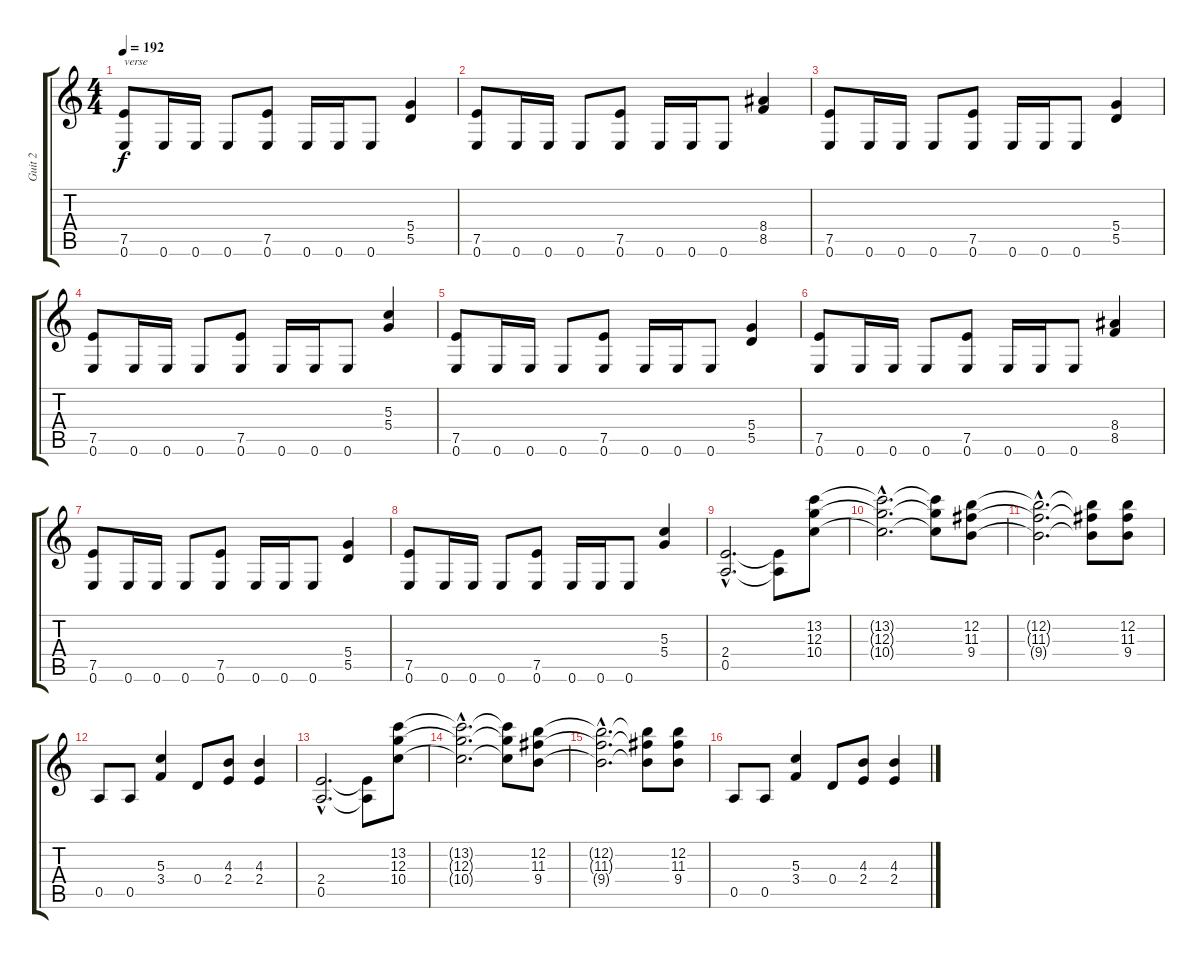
\track ("Guit 2" "Guit 2") {instrument distortionguitar}
\staff {score tabs}
\tuning (E4 B3 G3 D3 A2 E2) {hide}
\ts (4 4)
\tempo 192
\clef g2
\ks c
(7.5 0.6).8{txt "verse" dy f} 0.6.16 0.6.16 0.6.8 (7.5 0.6).8 0.6.16 0.6.16 0.6.8 (5.4 5.5).4 |
(7.5 0.6).8 0.6.16 0.6.16 0.6.8 (7.5 0.6).8 0.6.16 0.6.16 0.6.8 (8.4 8.5).4 |
(7.5 0.6).8 0.6.16 0.6.16 0.6.8 (7.5 0.6).8 0.6.16 0.6.16 0.6.8 (5.4 5.5).4 |
(7.5 0.6).8 0.6.16 0.6.16 0.6.8 (7.5 0.6).8 0.6.16 0.6.16 0.6.8 (5.3 5.4).4 |
(7.5 0.6).8 0.6.16 0.6.16 0.6.8 (7.5 0.6).8 0.6.16 0.6.16 0.6.8 (5.4 5.5).4 |
(7.5 0.6).8 0.6.16 0.6.16 0.6.8 (7.5 0.6).8 0.6.16 0.6.16 0.6.8 (8.4 8.5).4 |
(7.5 0.6).8 0.6.16 0.6.16 0.6.8 (7.5 0.6).8 0.6.16 0.6.16 0.6.8 (5.4 5.5).4 |
(7.5 0.6).8 0.6.16 0.6.16 0.6.8 (7.5 0.6).8 0.6.16 0.6.16 0.6.8 (5.3 5.4).4 |
(2.4{hac} 0.5{hac}).2{d} (2.4{t} 0.5{t}).8 (13.2 12.3 10.4).8 |
(13.2{hac t} 12.3{hac t} 10.4{hac t}).2{d} (13.2{t} 12.3{t} 10.4{t}).8 (12.2 11.3 9.4).8 |
(12.2{hac t} 11.3{hac t} 9.4{hac t}).2{d} (12.2{t} 11.3{t} 9.4{t}).8 (12.2 11.3 9.4).8 |
0.5.8 0.5.8 (5.3 3.4).4 0.4.8 (4.3 2.4).8 (4.3 2.4).4 |
(2.4{hac} 0.5{hac}).2{d} (2.4{t} 0.5{t}).8 (13.2 12.3 10.4).8 |
(13.2{hac t} 12.3{hac t} 10.4{hac t}).2{d} (13.2{t} 12.3{t} 10.4{t}).8 (12.2 11.3 9.4).8 |
(12.2{hac t} 11.3{hac t} 9.4{hac t}).2{d} (12.2{t} 11.3{t} 9.4{t}).8 (12.2 11.3 9.4).8 |
0.5.8 0.5.8 (5.3 3.4).4 0.4.8 (4.3 2.4).8 (4.3 2.4).4
